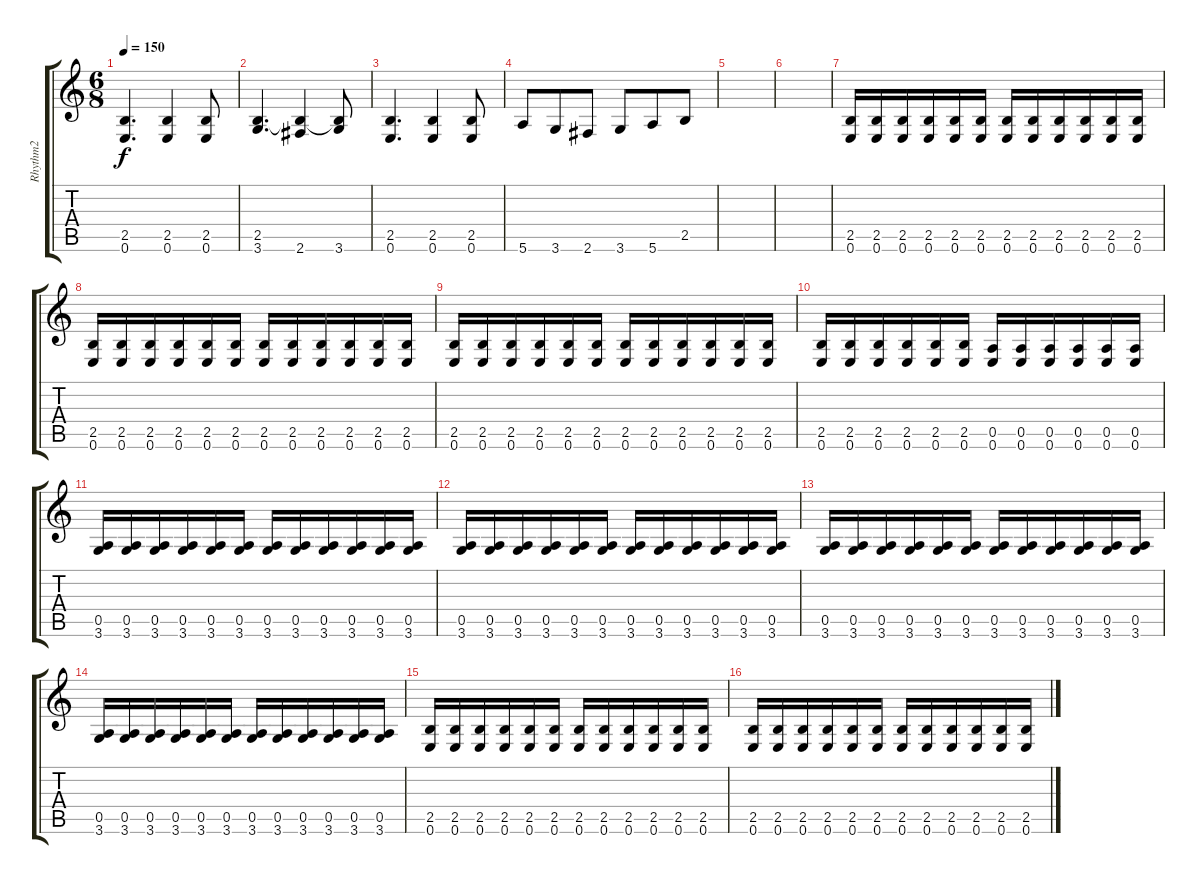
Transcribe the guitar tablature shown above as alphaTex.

\track ("Rhythm2" "Rhythm2") {instrument distortionguitar}
\staff {score tabs}
\tuning (E4 B3 G3 D3 A2 E2) {hide}
\ts (6 8)
\tempo 150
\clef g2
\ks c
(2.5 0.6).4{d dy f} (2.5 0.6).4 (2.5 0.6).8 |
(2.5 3.6).4{d} (2.5{t} 2.6).4 (2.5{t} 3.6).8 |
(2.5 0.6).4{d} (2.5 0.6).4 (2.5 0.6).8 |
5.6.8 3.6.8 2.6.8 3.6.8 5.6.8 2.5.8 |
|
|
(2.5 0.6).16 (2.5 0.6).16 (2.5 0.6).16 (2.5 0.6).16 (2.5 0.6).16 (2.5 0.6).16 (2.5 0.6).16 (2.5 0.6).16 (2.5 0.6).16 (2.5 0.6).16 (2.5 0.6).16 (2.5 0.6).16 |
(2.5 0.6).16 (2.5 0.6).16 (2.5 0.6).16 (2.5 0.6).16 (2.5 0.6).16 (2.5 0.6).16 (2.5 0.6).16 (2.5 0.6).16 (2.5 0.6).16 (2.5 0.6).16 (2.5 0.6).16 (2.5 0.6).16 |
(2.5 0.6).16 (2.5 0.6).16 (2.5 0.6).16 (2.5 0.6).16 (2.5 0.6).16 (2.5 0.6).16 (2.5 0.6).16 (2.5 0.6).16 (2.5 0.6).16 (2.5 0.6).16 (2.5 0.6).16 (2.5 0.6).16 |
(2.5 0.6).16 (2.5 0.6).16 (2.5 0.6).16 (2.5 0.6).16 (2.5 0.6).16 (2.5 0.6).16 (0.5 0.6).16 (0.5 0.6).16 (0.5 0.6).16 (0.5 0.6).16 (0.5 0.6).16 (0.5 0.6).16 |
(0.5 3.6).16 (0.5 3.6).16 (0.5 3.6).16 (0.5 3.6).16 (0.5 3.6).16 (0.5 3.6).16 (0.5 3.6).16 (0.5 3.6).16 (0.5 3.6).16 (0.5 3.6).16 (0.5 3.6).16 (0.5 3.6).16 |
(0.5 3.6).16 (0.5 3.6).16 (0.5 3.6).16 (0.5 3.6).16 (0.5 3.6).16 (0.5 3.6).16 (0.5 3.6).16 (0.5 3.6).16 (0.5 3.6).16 (0.5 3.6).16 (0.5 3.6).16 (0.5 3.6).16 |
(0.5 3.6).16 (0.5 3.6).16 (0.5 3.6).16 (0.5 3.6).16 (0.5 3.6).16 (0.5 3.6).16 (0.5 3.6).16 (0.5 3.6).16 (0.5 3.6).16 (0.5 3.6).16 (0.5 3.6).16 (0.5 3.6).16 |
(0.5 3.6).16 (0.5 3.6).16 (0.5 3.6).16 (0.5 3.6).16 (0.5 3.6).16 (0.5 3.6).16 (0.5 3.6).16 (0.5 3.6).16 (0.5 3.6).16 (0.5 3.6).16 (0.5 3.6).16 (0.5 3.6).16 |
(2.5 0.6).16 (2.5 0.6).16 (2.5 0.6).16 (2.5 0.6).16 (2.5 0.6).16 (2.5 0.6).16 (2.5 0.6).16 (2.5 0.6).16 (2.5 0.6).16 (2.5 0.6).16 (2.5 0.6).16 (2.5 0.6).16 |
(2.5 0.6).16 (2.5 0.6).16 (2.5 0.6).16 (2.5 0.6).16 (2.5 0.6).16 (2.5 0.6).16 (2.5 0.6).16 (2.5 0.6).16 (2.5 0.6).16 (2.5 0.6).16 (2.5 0.6).16 (2.5 0.6).16
